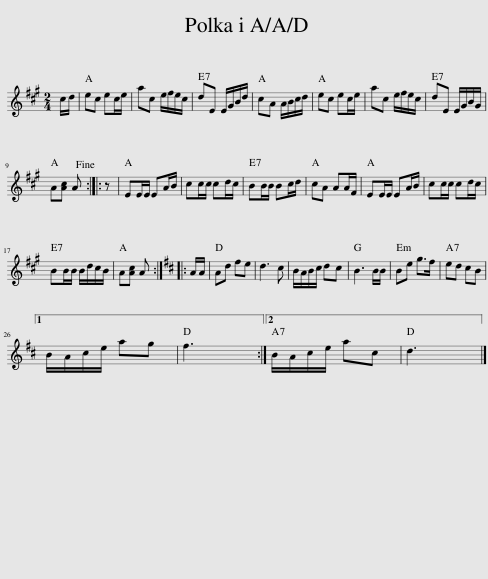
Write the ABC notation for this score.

X:1
L:1/8
M:2/4
I:linebreak $
K:A
V:1 treble
V:1
 c/d/ | ec ec/e/ | ac e/f/e/c/ | dE E/G/B/d/ | cA A/B/c/d/ | %5
 ec ec/e/ | ac e/f/e/c/ | dE E/G/B/G/ |$ A[Ac] A!fine! :: z | %10
 EE/E/ EA/B/ | cc/c/ cd/c/ | BB/B/ Bc/d/ | cA AA/F/ | EE/E/ EA/B/ | %15
 cc/c/ cd/c/ |$ BB/B/ B/d/c/B/ | A[Ac] A ::[K:D] A/A/ | Ad fe | %20
 d3 c | B/A/B/c/ dc | B3 B/B/ | Be g>f | ed cB |1$ %25
 B/A/c/e/ ag | f3 :|2 B/A/c/e/ ac | d3 |] %29
